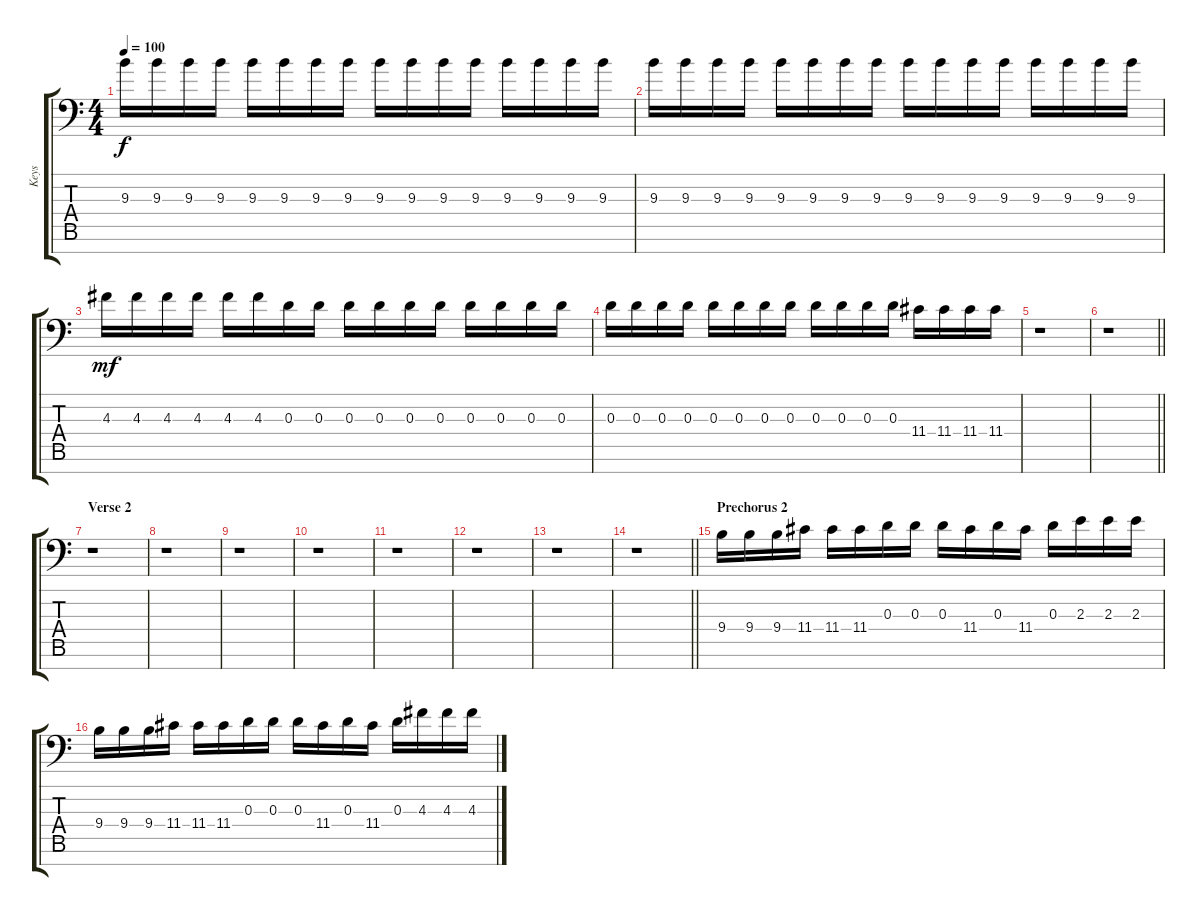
\track ("Keys" "Keys") {instrument lead2sawtooth}
\staff {score tabs}
\tuning (D6 D5 D4 D3 D2 D1 D0) {hide}
\ts (4 4)
\tempo 100
\clef f4
\ks c
9.3.16{dy f balance 0} 9.3.16{balance 2} 9.3.16{balance 4} 9.3.16{balance 6} 9.3.16{balance 8} 9.3.16{balance 10} 9.3.16{balance 16} 9.3.16{balance 14} 9.3.16{balance 12} 9.3.16{balance 10} 9.3.16{balance 8} 9.3.16{balance 6} 9.3.16{balance 0} 9.3.16{balance 4} 9.3.16{balance 8} 9.3.16{balance 12} |
9.3.16{balance 16} 9.3.16{balance 14} 9.3.16{balance 12} 9.3.16{balance 10} 9.3.16{balance 8} 9.3.16{balance 6} 9.3.16{balance 0} 9.3.16{balance 2} 9.3.16{balance 4} 9.3.16{balance 6} 9.3.16{balance 8} 9.3.16{balance 10} 9.3.16{balance 16} 9.3.16{balance 12} 9.3.16{balance 8} 9.3.16{balance 4} |
4.3.16{dy mf balance 0} 4.3.16{balance 2} 4.3.16{balance 4} 4.3.16{balance 6} 4.3.16{balance 8} 4.3.16{balance 10} 0.3.16{balance 16} 0.3.16{balance 14} 0.3.16{balance 12} 0.3.16{balance 10} 0.3.16{balance 8} 0.3.16{balance 6} 0.3.16{balance 0} 0.3.16{balance 4} 0.3.16{balance 8} 0.3.16{balance 12} |
0.3.16{balance 16} 0.3.16{balance 14} 0.3.16{balance 12} 0.3.16{balance 10} 0.3.16{balance 8} 0.3.16{balance 6} 0.3.16{balance 0} 0.3.16{balance 2} 0.3.16{balance 4} 0.3.16{balance 6} 0.3.16{balance 8} 0.3.16{balance 10} 11.4.16{balance 16} 11.4.16{balance 12} 11.4.16{balance 8} 11.4.16{balance 4} |
r.1 |
\barLineRight lightlight
r.1 |
\section ("" "Verse 2")
r.1 |
r.1 |
r.1 |
r.1 |
r.1 |
r.1 |
r.1 |
\barLineRight lightlight
r.1 |
\section ("" "Prechorus 2")
9.4.16{balance 8} 9.4.16 9.4.16 11.4.16 11.4.16 11.4.16 0.3.16 0.3.16 0.3.16 11.4.16 0.3.16 11.4.16 0.3.16 2.3.16 2.3.16 2.3.16 |
9.4.16 9.4.16 9.4.16 11.4.16 11.4.16 11.4.16 0.3.16 0.3.16 0.3.16 11.4.16 0.3.16 11.4.16 0.3.16 4.3.16 4.3.16 4.3.16
